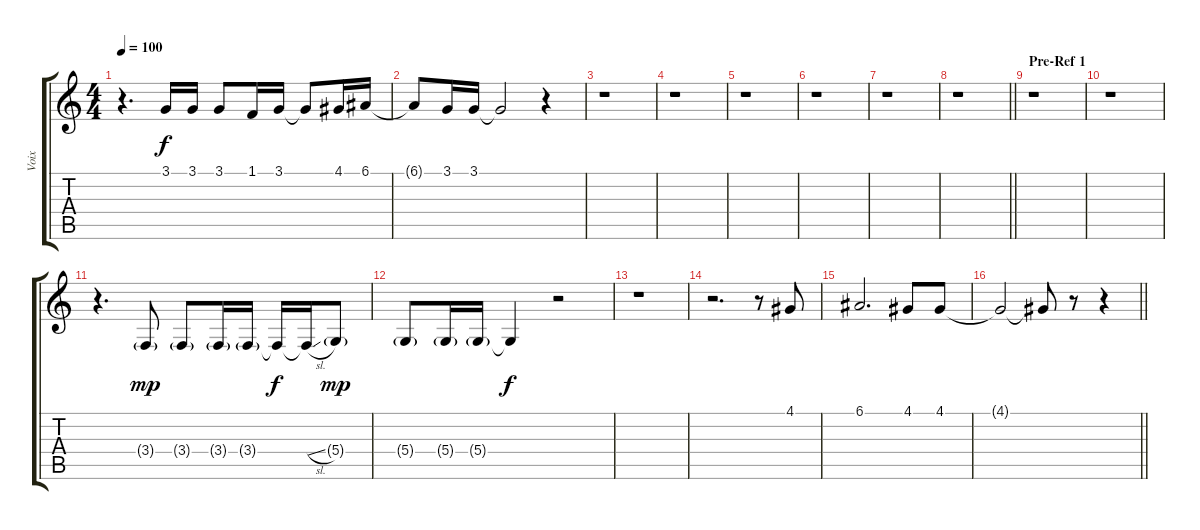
\track ("Voix" "Voix") {instrument clarinet}
\staff {score tabs}
\tuning (E4 B3 G3 D3 A2 E2) {hide}
\ts (4 4)
\tempo 100
\clef g2
\ks c
r.4{d dy f} 3.1.16 3.1.16 3.1.8 1.1.16 3.1.16 3.1{t}.8 4.1.16 6.1.16 |
6.1{t}.8 3.1.16 3.1.16 3.1{t}.2 r.4 |
r.1 |
r.1 |
r.1 |
r.1 |
r.1 |
\barLineRight lightlight
r.1 |
\section ("" "Pre-Ref 1")
r.1 |
r.1 |
r.4{d} 3.4{g}.8{dy mp} 3.4{g}.8 3.4{g}.16 3.4{g}.16 3.4{t}.16{dy f} 3.4{sl t}.16 5.4{g}.8{dy mp} |
5.4{g}.8 5.4{g}.16 5.4{g}.16 5.4{t}.4{dy f} r.2 |
r.1 |
r.2{d} r.8 4.1.8 |
6.1.2{d} 4.1.8 4.1.8 |
\barLineRight lightlight
4.1{t}.2 4.1{t}.8 r.8 r.4
